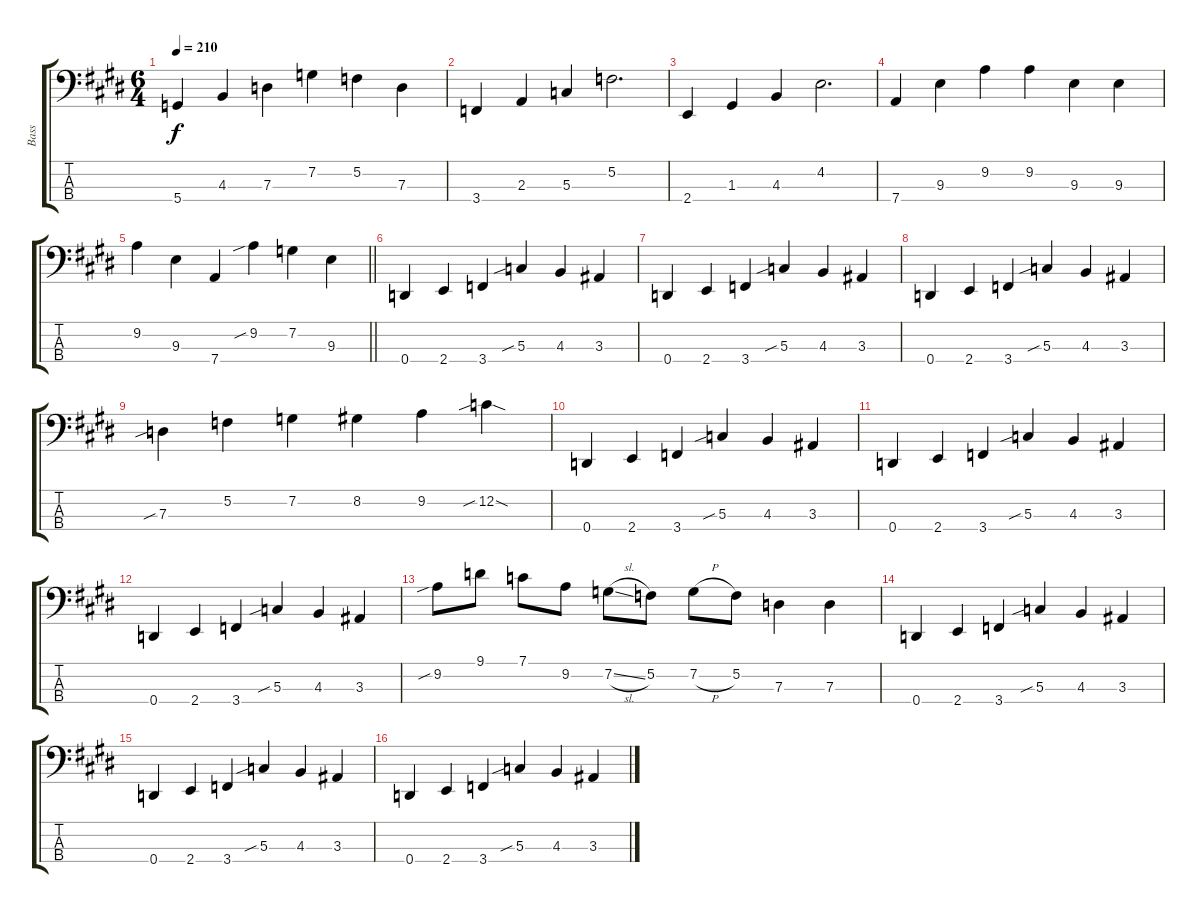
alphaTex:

\track ("Bass" "Bass") {instrument electricbasspick}
\staff {score tabs}
\tuning (F2 C2 G1 D1) {hide}
\ts (6 4)
\tempo 210
\clef f4
\ks c#minor
5.4.4{dy f} 4.3.4 7.3.4 7.2.4 5.2.4 7.3.4 |
\ks e
3.4.4 2.3.4 5.3.4 5.2.2{d} |
\ks c#minor
2.4.4 1.3.4 4.3.4 4.2.2{d} |
7.4.4 9.3.4 9.2.4 9.2.4 9.3.4 9.3.4 |
\barLineRight lightlight
9.2.4 9.3.4 7.4.4 9.2{sib}.4 7.2.4 9.3.4 |
\section ("" " ")
0.4.4 2.4.4 3.4.4 5.3{sib}.4 4.3.4 3.3.4 |
0.4.4 2.4.4 3.4.4 5.3{sib}.4 4.3.4 3.3.4 |
0.4.4 2.4.4 3.4.4 5.3{sib}.4 4.3.4 3.3.4 |
7.3{sib}.4 5.2.4 7.2.4 8.2.4 9.2.4 12.2{sib sod}.4 |
0.4.4 2.4.4 3.4.4 5.3{sib}.4 4.3.4 3.3.4 |
0.4.4 2.4.4 3.4.4 5.3{sib}.4 4.3.4 3.3.4 |
0.4.4 2.4.4 3.4.4 5.3{sib}.4 4.3.4 3.3.4 |
9.2{sib}.8 9.1.8 7.1.8 9.2.8 7.2{sl}.8 5.2.8 7.2{h}.8 5.2.8 7.3.4 7.3.4 |
0.4.4 2.4.4 3.4.4 5.3{sib}.4 4.3.4 3.3.4 |
0.4.4 2.4.4 3.4.4 5.3{sib}.4 4.3.4 3.3.4 |
0.4.4 2.4.4 3.4.4 5.3{sib}.4 4.3.4 3.3.4
